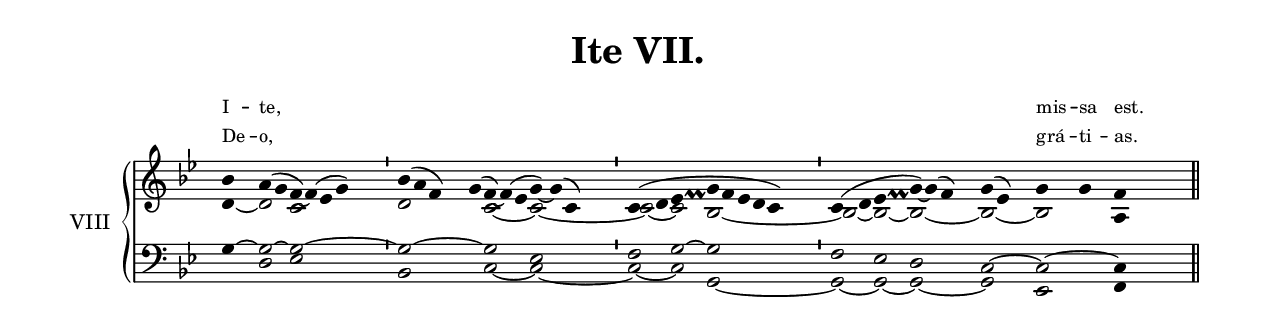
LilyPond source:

\version "2.18"
\include "gregorian.ly"
\include "noh2.ily"

%Page reference: page v.46
%(volume.page)

global = {
 \key f \mixolydian
 \cadenzaOn 
 \override Glissando #'thickness = #2.0
}

\header {
  title = \markup \center-column {"Ite VII." \vspace #1 }
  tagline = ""
  composer = ""
}

\paper {
 #(include-special-characters)
  oddHeaderMarkup = \markup \fill-line {
    \line {}
    \center-column {
      \on-the-fly #first-page     " "
      \on-the-fly #not-first-page ""
    }
    \line { \on-the-fly #print-page-number-check-first \fromproperty #'page:page-number-string }
  }
  evenHeaderMarkup = \markup \fill-line {
    \line { \on-the-fly #print-page-number-check-first \fromproperty #'page:page-number-string }
    \center-column { "" }
    \line {}
  }
}

chantTextA = \lyricmode {
I -- te, _ _ _ _ _ mis -- sa est. }
chantTextB = \lyricmode {
De -- o, _ _ _ _ _ grá -- ti -- as. }

chantMusic = {
\tieDown   bes'4 a'4 ( g'4 f'4) ~ f'4 ( ees'4 g'4) \divisioMinima
 bes'4 ( a'4 f'4) g'4 ( f'4) ~ f'4 ( ees'4 g'4) ~ g'4 ( c'4) \divisioMinima
 c'4 ( d'4 ees'4 \quil f' g'4 f'4 ees'4 d'4 c'4) \divisioMinima
 c'4 ( d'4 ees'4 \quil f' g'4) ~ g'4 ( f'4) g'4 ( ees'4) g'4 g'4 f'4 \finalis

}

altoMusic = {
d'4 ~ d'2 c'2*4/2 \divisioMinima
d'2*4/2 c'2*3/2 ~ c'2*3/2 ~ \divisioMinima
c'2 ~ c'2 bes2*5/2 ~ \divisioMinima
bes2 ~ bes2 ~ bes2*3/2 ~ bes2 ~ bes2 a4 \finalis
}

tenorMusic = {
g4 ~ g2 ~ g2*4/2 ~ \divisioMinima
g2*4/2 ~ g2*3/2 ees2*3/2 \divisioMinima
f2 g2 ~ g2*5/2 \divisioMinima
f2 ees2 d2*3/2 c2 ~ c2 ~ c4 \finalis
}

bassMusic = {
r4 d2 ees2*4/2 \divisioMinima
bes,2*4/2 c2*3/2 ~ c2*3/2 ~ \divisioMinima
c2 ~ c2 g,2*5/2 ~ \divisioMinima
g,2 ~ g,2 ~ g,2*3/2 ~ g,2 ees,2 f,4 \finalis
}

voiceLines = {
\voiceLineStyle


}

\score{
  <<
    \new Lyrics = "chanta"
    \new Lyrics = "chantb"
    \new GrandStaff <<
      \set GrandStaff.autoBeaming = ##f
      \set GrandStaff.instrumentName = \markup \center-column {
        "VIII"
      }
      \new Staff = up <<
        \new Voice = "chant" {
          \voiceOne \global \chantMusic
        }
        \new Voice {
          \voiceTwo \global \altoMusic
        }
      >>

      \new Staff = down <<
        \clef bass
        \new Voice {
          \voiceOne \global \tenorMusic
        }
        \new Voice {
          \voiceTwo \global \bassMusic
        }
	\new Voice {
        \voiceThree \global \voiceLines
        }
      >>
    >>
    \context Lyrics = "chanta" {
      \lyricsto chant {
      \chantTextA
    }
    }
    \context Lyrics = "chantb" {
      \lyricsto chant {
      \chantTextB
    }
    }
  >>
  \layout{
  }
  
}
